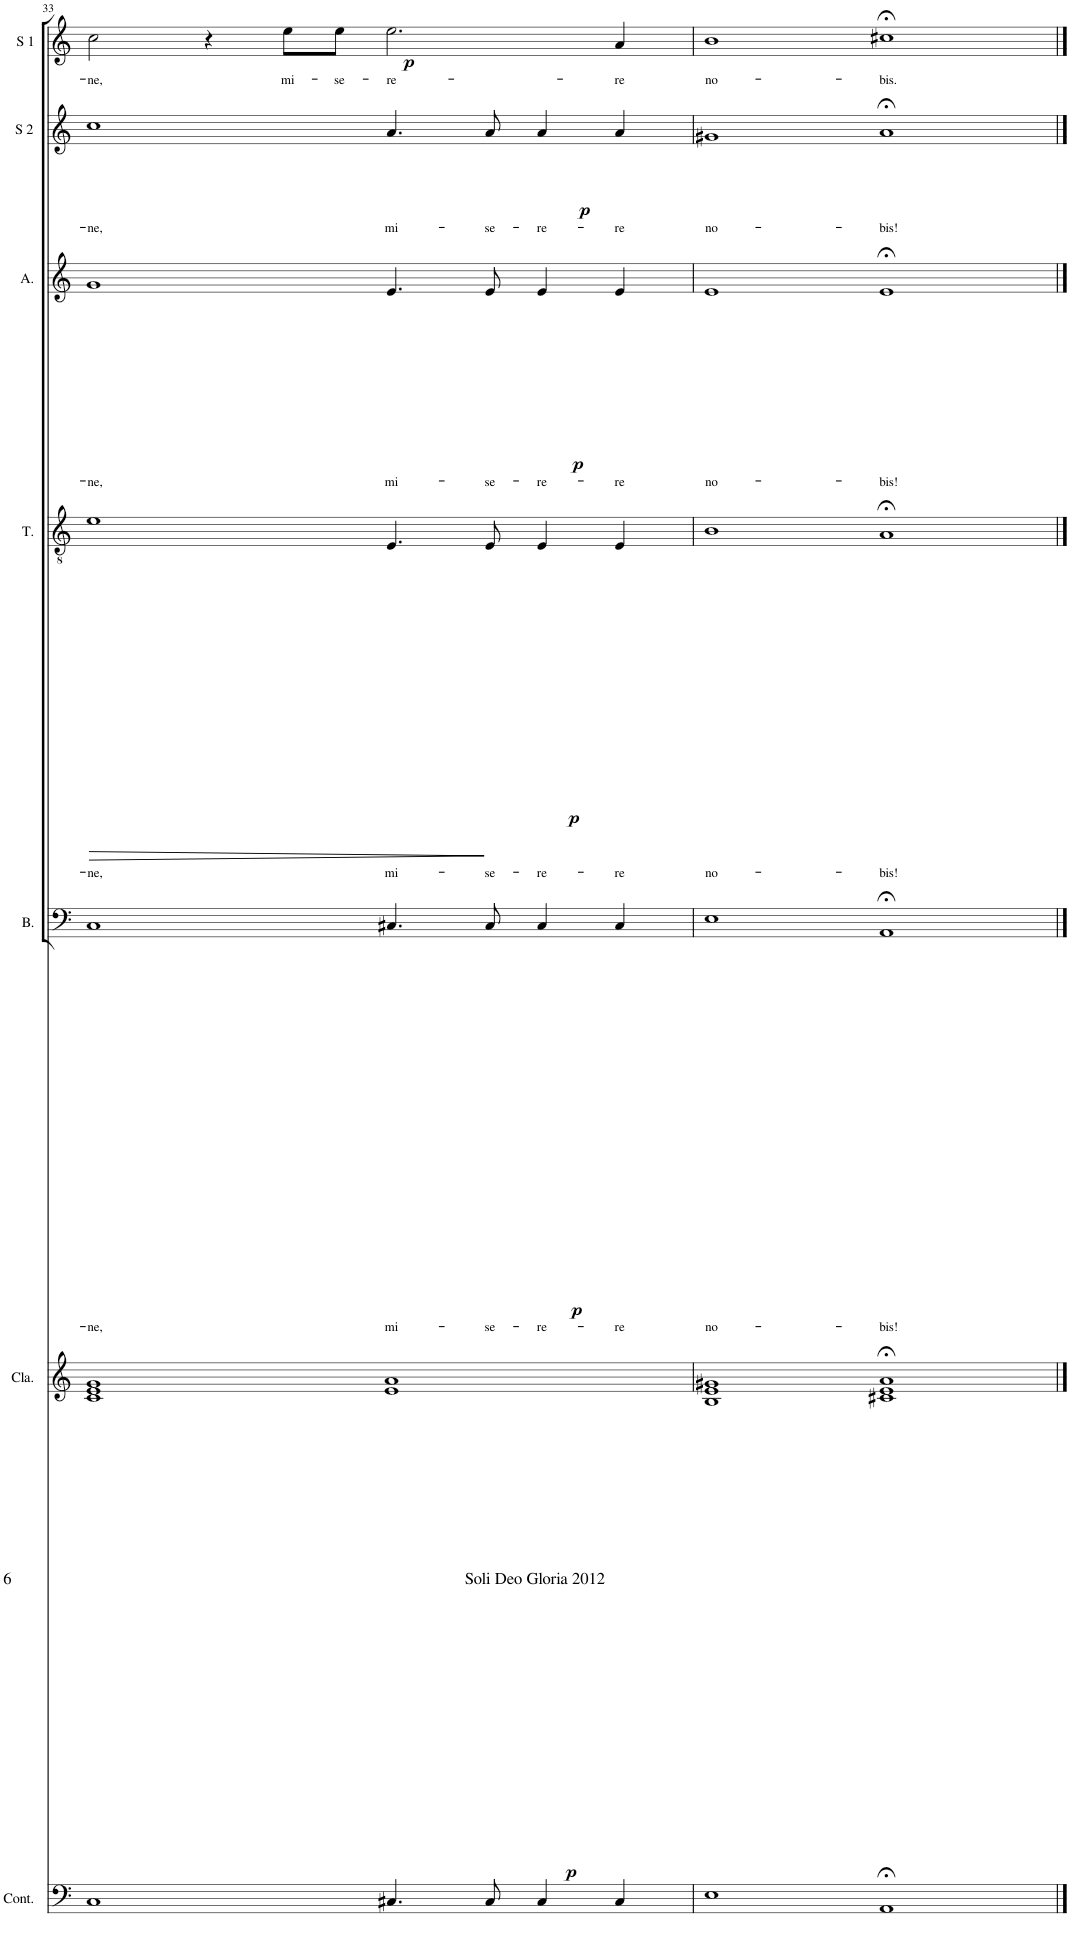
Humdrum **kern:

**kern	**dynam	**kern	**dynam	**kern	**text	**dynam	**kern	**text	**dynam	**kern	**text	**dynam	**kern	**text	**dynam	**kern	**text	**dynam
*part7	*part7	*part6	*part6	*part5	*part5	*part5	*part4	*part4	*part4	*part3	*part3	*part3	*part2	*part2	*part2	*part1	*part1	*part1
*staff7	*staff7	*staff6	*staff6	*staff5	*staff5	*staff5	*staff4	*staff4	*staff4	*staff3	*staff3	*staff3	*staff2	*staff2	*staff2	*staff1	*staff1	*staff1
*I"Basso generale	*	*I"Clavier	*	*I"Bass	*	*	*I"Tenor	*	*	*I"Alto	*	*	*I"Soprano 2	*	*	*I"Soprano 1	*	*
*	*	*I'Cla.	*	*I'B.	*	*	*I'T.	*	*	*I'A.	*	*	*I'S 2	*	*	*I'S 1	*	*
!!LO:PB:g=z
*clefF4	*	*clefG2	*	*clefF4	*	*	*clefGv2	*	*	*clefG2	*	*	*clefG2	*	*	*clefG2	*	*
*k[]	*	*k[]	*	*k[]	*	*	*k[]	*	*	*k[]	*	*	*k[]	*	*	*k[]	*	*
*M6/2	*	*M4/2	*	*M4/2	*	*	*M6/2	*	*	*M4/2	*	*	*M4/2	*	*	*M4/2	*	*
=33	=33	=33	=33	=33	=33	=33	=33	=33	=33	=33	=33	=33	=33	=33	=33	=33	=33	=33
*	*	*^	*	*	*	*	*	*	*	*	*	*	*	*	*	*	*	*
!	!	!	!	!	!	!LO:LY:b	!	!	!LO:LY:b	!LO:HP:b	!	!LO:LY:b	!	!	!LO:LY:b	!	!	!LO:LY:b	!
1C	.	1e 1g	1c	.	1C	-ne,	.	1e	-ne,	>	1g	-ne,	.	1cc	-ne,	.	2cc\	-ne,	.
.	.	.	.	.	.	.	.	.	.	.	.	.	.	.	.	.	4r	.	.
!	!	!	!	!	!	!	!	!	!	!	!	!	!	!	!	!	!	!LO:LY:b	!LO:DY:b
.	.	.	.	.	.	.	.	.	.	.	.	.	.	.	.	.	8ee\L	mi-	p
!	!	!	!	!	!	!	!	!	!	!	!	!	!	!	!	!	!	!LO:LY:b	!
.	.	.	.	.	.	.	.	.	.	.	.	.	.	.	.	.	8ee\J	-se-	.
!	!LO:DY:b	!	!	!LO:DY:b	!	!LO:LY:b	!LO:DY:b	!	!LO:LY:b	!LO:DY:b	!	!LO:LY:b	!LO:DY:b	!	!LO:LY:b	!LO:DY:b	!	!LO:LY:b	!
4.C#X/	p	1a	1e	p	4.C#X/	mi-	p	4.E/	mi-	p	4.e/	mi-	p	4.a/	mi-	p	2.ee\	-re-	.
!	!	!	!	!	!	!LO:LY:b	!	!	!LO:LY:b	!	!	!LO:LY:b	!	!	!LO:LY:b	!	!	!	!
8C#/	.	.	.	.	8C#/	-se-	.	8E/	-se-	.	8e/	-se-	.	8a/	-se-	.	.	.	.
!	!	!	!	!	!	!LO:LY:b	!	!	!LO:LY:b	!	!	!LO:LY:b	!	!	!LO:LY:b	!	!	!	!
4C#/	.	.	.	.	4C#/	-re-	.	4E/	-re-	.	4e/	-re-	.	4a/	-re-	.	.	.	.
!	!	!	!	!	!	!LO:LY:b	!	!	!LO:LY:b	!	!	!LO:LY:b	!	!	!LO:LY:b	!	!	!LO:LY:b	!
4C#/	.	.	.	.	4C#/	-re	.	4E/	-re	.	4e/	-re	.	4a/	-re	.	4a/	-re	.
*	*	*v	*v	*	*	*	*	*	*	*	*	*	*	*	*	*	*	*	*
.	.	.	.	.	.	.	.	.	]	.	.	.	.	.	.	.	.	.
=34	=34	=34	=34	=34	=34	=34	=34	=34	=34	=34	=34	=34	=34	=34	=34	=34	=34	=34
*	*	*^	*	*	*	*	*	*	*	*	*	*	*	*	*	*	*	*
!	!	!	!	!	!	!LO:LY:b	!	!	!LO:LY:b	!	!	!LO:LY:b	!	!	!LO:LY:b	!	!	!LO:LY:b	!
1E	.	1e 1g#X	1B	.	1E	no-	.	1B	no-	.	1e	no-	.	1g#X	no-	.	1b	no-	.
!	!	!	!	!	!	!LO:LY:b	!	!	!LO:LY:b	!	!	!LO:LY:b	!	!	!LO:LY:b	!	!	!LO:LY:b	!
1AA;<	.	1e;< 1a;<	1c#X	.	1AA;<	-bis!	.	1A;<	-bis!	.	1e;<	-bis!	.	1a;<	-bis!	.	1cc#X;<	-bis.	.
*	*	*v	*v	*	*	*	*	*	*	*	*	*	*	*	*	*	*	*	*
==	==	==	==	==	==	==	==	==	==	==	==	==	==	==	==	==	==	==
*-	*-	*-	*-	*-	*-	*-	*-	*-	*-	*-	*-	*-	*-	*-	*-	*-	*-	*-
